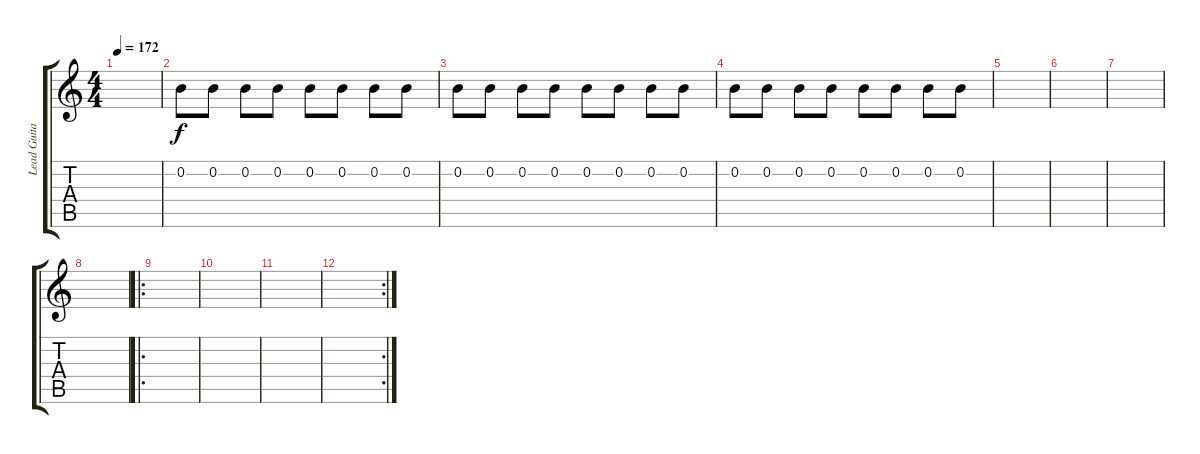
\track ("Lead Guitar 1" "Lead Guita") {instrument distortionguitar}
\staff {score tabs}
\tuning (E4 B3 G3 D3 A2 D2) {hide}
\ts (4 4)
\tempo 172
\clef g2
\ks c
|
0.2.8 0.2.8 0.2.8 0.2.8 0.2.8 0.2.8 0.2.8 0.2.8 |
0.2.8 0.2.8 0.2.8 0.2.8 0.2.8 0.2.8 0.2.8 0.2.8 |
0.2.8 0.2.8 0.2.8 0.2.8 0.2.8 0.2.8 0.2.8 0.2.8 |
|
|
|
|
\ro
|
|
|
\rc 2
